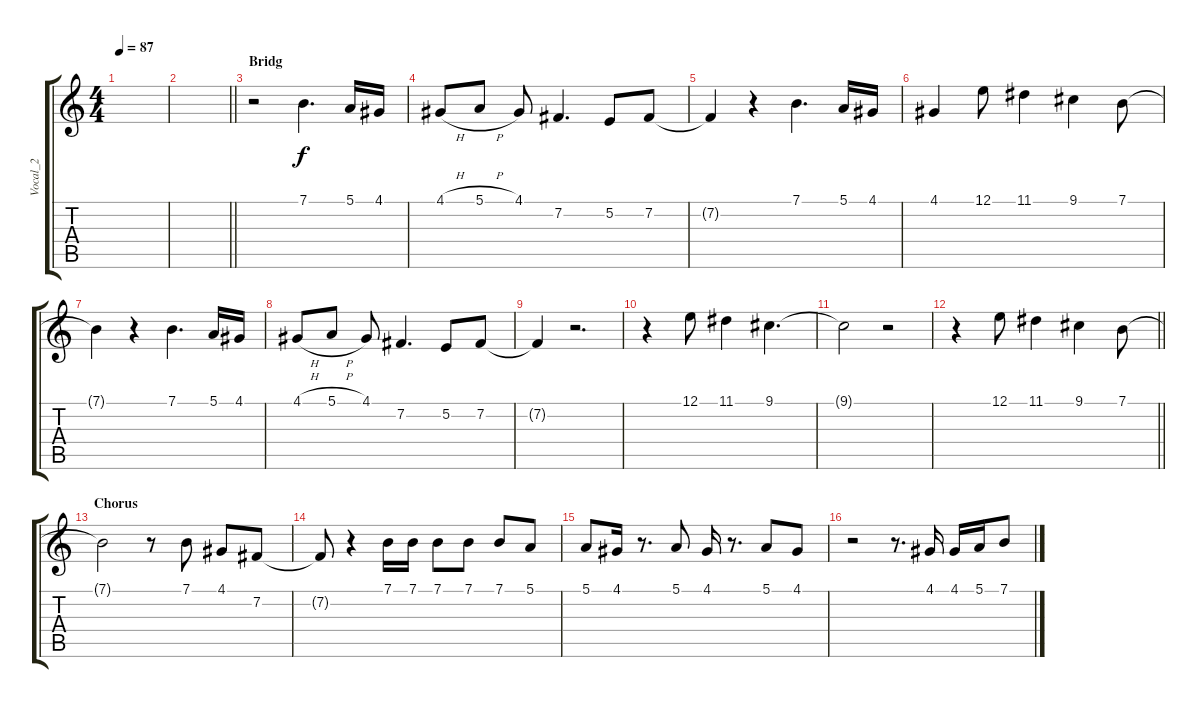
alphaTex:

\track ("Vocal_2" "Vocal_2") {instrument flute}
\staff {score tabs}
\tuning (E4 B3 G3 D3 A2 E2) {hide}
\ts (4 4)
\tempo 87
\clef g2
\ks c
|
\barLineRight lightlight
|
\section ("" "Bridg")
r.2 7.1.4{d} 5.1.16 4.1.16 |
4.1{h}.8 5.1{h}.8 4.1.8 7.2.4{d} 5.2.8 7.2.8 |
7.2{t}.4 r.4 7.1.4{d} 5.1.16 4.1.16 |
4.1.4 12.1.8 11.1.4 9.1.4 7.1.8 |
7.1{t}.4 r.4 7.1.4{d} 5.1.16 4.1.16 |
4.1{h}.8 5.1{h}.8 4.1.8 7.2.4{d} 5.2.8 7.2.8 |
7.2{t}.4 r.2{d} |
r.4 12.1.8 11.1.4 9.1.4{d} |
9.1{t}.2 r.2 |
\barLineRight lightlight
r.4 12.1.8 11.1.4 9.1.4 7.1.8 |
\section ("" "Chorus")
7.1{t}.2 r.8 7.1.8 4.1.8 7.2.8 |
7.2{t}.8 r.4 7.1.16 7.1.16 7.1.8 7.1.8 7.1.8 5.1.8 |
5.1.8 4.1.16 r.8{d} 5.1.8 4.1.16 r.8{d} 5.1.8 4.1.8 |
r.2 r.8{d} 4.1.16 4.1.16 5.1.16 7.1.8
